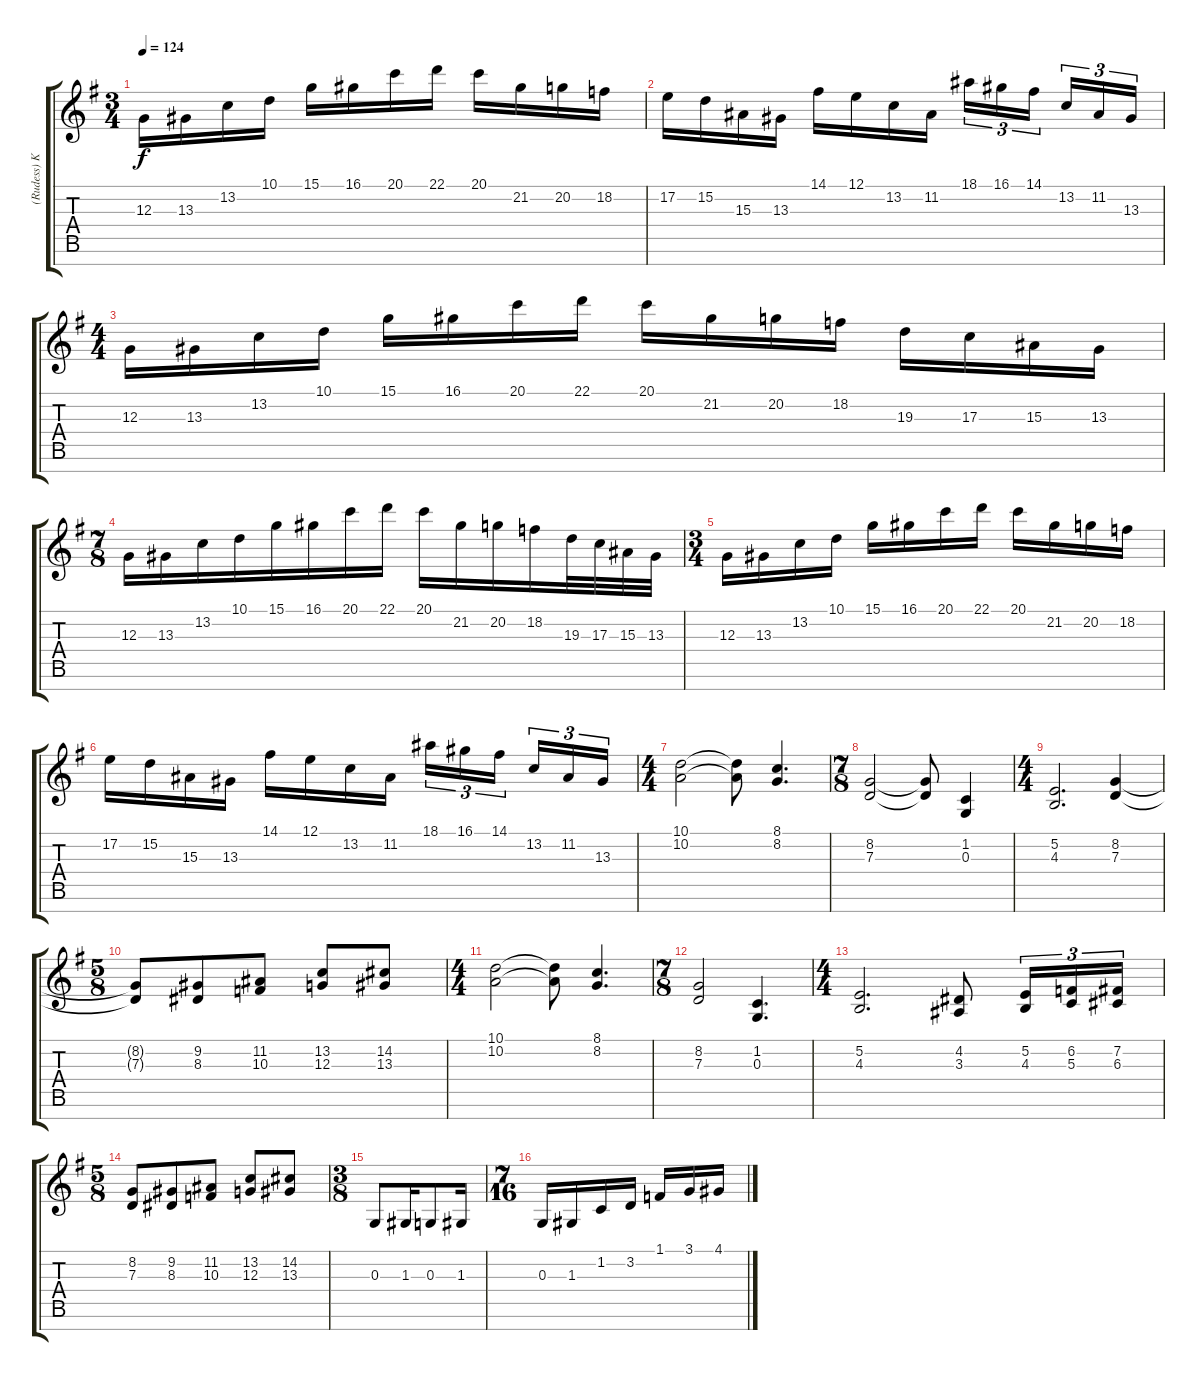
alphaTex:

\track ("(Rudess) Keyboard 1" "(Rudess) K") {instrument acousticgrandpiano}
\staff {score tabs}
\tuning (E4 B3 G3 D3 A2 E2 B1) {hide}
\ts (3 4)
\tempo 124
\clef g2
\ks g
12.3.16{dy f} 13.3.16 13.2.16 10.1.16 15.1.16 16.1.16 20.1.16 22.1.16 20.1.16 21.2.16 20.2.16 18.2.16 |
17.2.16 15.2.16 15.3.16 13.3.16 14.1.16 12.1.16 13.2.16 11.2.16 18.1.16{tu (3 2)} 16.1.16{tu (3 2)} 14.1.16{tu (3 2) beam splitsecondary} 13.2.16{tu (3 2)} 11.2.16{tu (3 2)} 13.3.16{tu (3 2)} |
\ts (4 4)
12.3.16 13.3.16 13.2.16 10.1.16 15.1.16 16.1.16 20.1.16 22.1.16 20.1.16 21.2.16 20.2.16 18.2.16 19.3.16 17.3.16 15.3.16 13.3.16 |
\ts (7 8)
12.3.16 13.3.16 13.2.16 10.1.16 15.1.16 16.1.16 20.1.16 22.1.16 20.1.16 21.2.16 20.2.16 18.2.16 19.3.32 17.3.32 15.3.32 13.3.32 |
\ts (3 4)
12.3.16 13.3.16 13.2.16 10.1.16 15.1.16 16.1.16 20.1.16 22.1.16 20.1.16 21.2.16 20.2.16 18.2.16 |
17.2.16 15.2.16 15.3.16 13.3.16 14.1.16 12.1.16 13.2.16 11.2.16 18.1.16{tu (3 2)} 16.1.16{tu (3 2)} 14.1.16{tu (3 2) beam splitsecondary} 13.2.16{tu (3 2)} 11.2.16{tu (3 2)} 13.3.16{tu (3 2)} |
\ts (4 4)
(10.1 10.2).2{volume 8 instrument choiraahs} (10.1{t} 10.2{t}).8 (8.1 8.2).4{d} |
\ts (7 8)
(8.2 7.3).2 (8.2{t} 7.3{t}).8 (1.2 0.3).4 |
\ts (4 4)
(5.2 4.3).2{d} (8.2 7.3).4 |
\ts (5 8)
(8.2{t} 7.3{t}).8 (9.2 8.3).8 (11.2 10.3).8 (13.2 12.3).8 (14.2 13.3).8 |
\ts (4 4)
(10.1 10.2).2 (10.1{t} 10.2{t}).8 (8.1 8.2).4{d} |
\ts (7 8)
(8.2 7.3).2 (1.2 0.3).4{d} |
\ts (4 4)
(5.2 4.3).2{d} (4.2 3.3).8 (5.2 4.3).16{tu (3 2)} (6.2 5.3).16{tu (3 2)} (7.2 6.3).16{tu (3 2)} |
\ts (5 8)
(8.2 7.3).8 (9.2 8.3).8 (11.2 10.3).8 (13.2 12.3).8 (14.2 13.3).8 |
\ts (3 8)
0.3.8{volume 13 balance 16 instrument marimba} 1.3.16 0.3.8 1.3.16 |
\ts (7 16)
0.3.16 1.3.16 1.2.16 3.2.16 1.1.16 3.1.16 4.1.16
